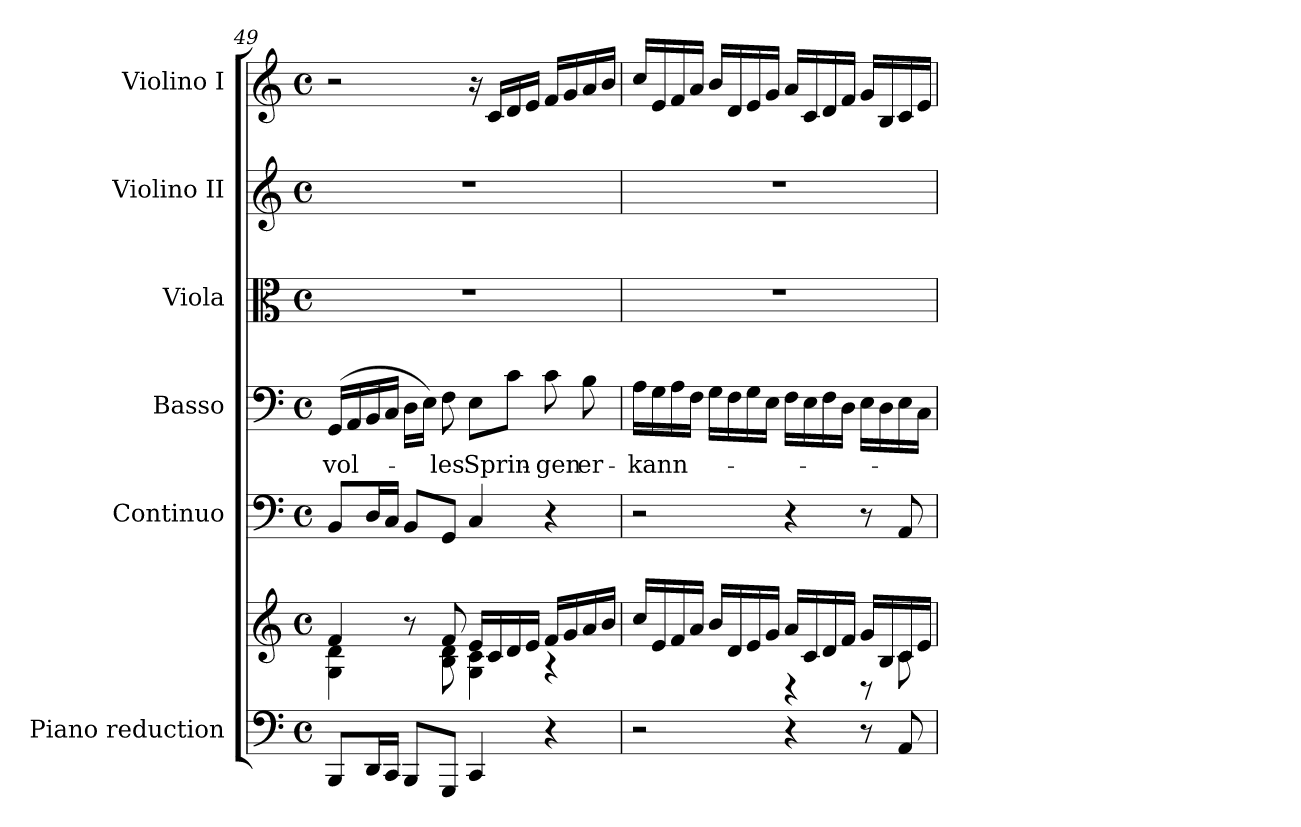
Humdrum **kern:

**kern	**kern	**kern	**kern	**text	**kern	**kern	**kern
*part6	*part6	*part5	*part4	*part4	*part3	*part2	*part1
*staff7	*staff6	*staff5	*staff4	*staff4	*staff3	*staff2	*staff1
*I"Piano reduction	*	*I"Continuo	*I"Basso	*	*I"Viola	*I"Violino II	*I"Violino I
*I'Pno	*	*	*	*	*I'Vla	*I'Vln	*I'Vln
*clefF4	*clefG2	*clefF4	*clefF4	*	*clefC3	*clefG2	*clefG2
*k[]	*k[]	*k[]	*k[]	*	*k[]	*k[]	*k[]
*M4/4	*M4/4	*M4/4	*M4/4	*	*M4/4	*M4/4	*M4/4
*met(c)	*met(c)	*met(c)	*met(c)	*	*met(c)	*met(c)	*met(c)
=49	=49	=49	=49	=49	=49	=49	=49
*	*^	*	*	*	*	*	*
!	!	!	!	!	!LO:LY:b	!	!	!
8BBB/L	4f/	4G\ 4d\	8BB/L	(16GG/LL	-vol-	1r	1r	2r
.	.	.	.	16AA/	.	.	.	.
16DD/L	.	.	16D/L	16BB/	.	.	.	.
16CC/JJ	.	.	16C/JJ	16C/JJ	.	.	.	.
8BBB/L	8r	8ryy	8BB/L	16D\LL	.	.	.	.
.	.	.	.	16E\JJ)	.	.	.	.
!	!	!	!	!	!LO:LY:b	!	!	!
8GGG/J	8f/	8B\ 8d\	8GG/J	8F\	-les	.	.	.
!	!	!	!	!	!LO:LY:b	!	!	!
4CC/	16e/LL	4G\ 4c\	4C/	8E\L	Sprin-	.	.	16r
.	16c/	.	.	.	.	.	.	16c/LL
.	16d/	.	.	8c\J	.	.	.	16d/
.	16e/JJ	.	.	.	.	.	.	16e/JJ
!	!	!	!	!	!LO:LY:b	!	!	!
4r	16f/LL	4r	4r	8c\	-gen	.	.	16f/LL
.	16g/	.	.	.	.	.	.	16g/
!	!	!	!	!	!LO:LY:b	!	!	!
.	16a/	.	.	8B\	er-	.	.	16a/
.	16b/JJ	.	.	.	.	.	.	16b/JJ
=50	=50	=50	=50	=50	=50	=50	=50	=50
!	!	!	!	!	!LO:LY:b	!	!	!
2r	16cc/LL	2ryy	2r	16A\LL	-kann-	1r	1r	16cc/LL
.	16e/	.	.	16G\	.	.	.	16e/
.	16f/	.	.	16A\	.	.	.	16f/
.	16a/JJ	.	.	16F\JJ	.	.	.	16a/JJ
.	16b/LL	.	.	16G\LL	.	.	.	16b/LL
.	16d/	.	.	16F\	.	.	.	16d/
.	16e/	.	.	16G\	.	.	.	16e/
.	16g/JJ	.	.	16E\JJ	.	.	.	16g/JJ
4r	16a/LL	4r	4r	16F\LL	.	.	.	16a/LL
.	16c/	.	.	16E\	.	.	.	16c/
.	16d/	.	.	16F\	.	.	.	16d/
.	16f/JJ	.	.	16D\JJ	.	.	.	16f/JJ
8r	16g/LL	8r	8r	16E\LL	.	.	.	16g/LL
.	16B/	.	.	16D\	.	.	.	16B/
8AA/	16c/	8c\	8AA/	16E\	.	.	.	16c/
.	16e/JJ	.	.	16C\JJ	.	.	.	16e/JJ
*	*v	*v	*	*	*	*	*	*
=	=	=	=	=	=	=	=
*-	*-	*-	*-	*-	*-	*-	*-
